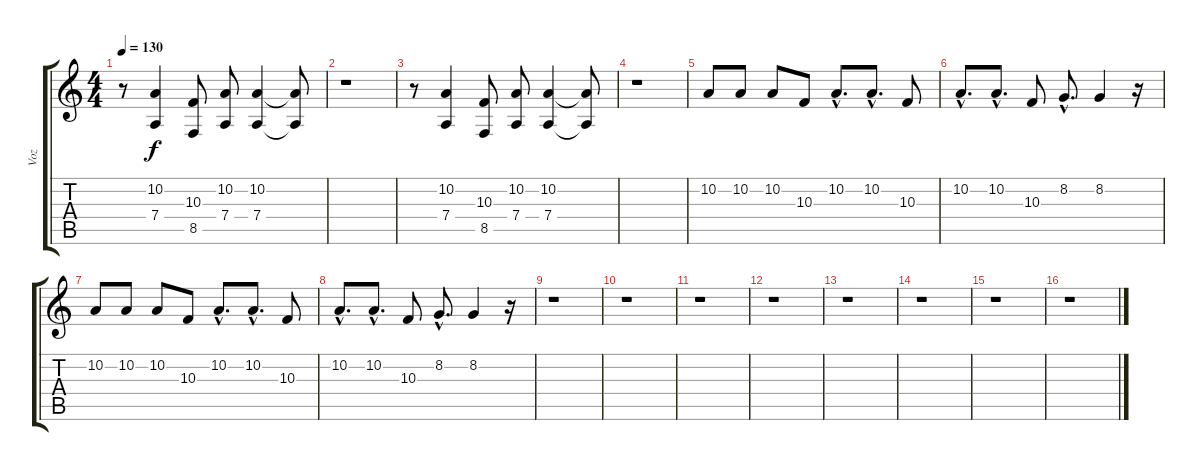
\track ("Voz" "Voz") {instrument lead8bassandlead}
\staff {score tabs}
\tuning (E4 B3 G3 D3 A2 E2) {hide}
\ts (4 4)
\tempo 130
\clef g2
\ks c
r.8{dy f} (10.2 7.4).4 (10.3 8.5).8 (10.2 7.4).8 (10.2 7.4).4 (10.2{t} 7.4{t}).8 |
r.1 |
r.8 (10.2 7.4).4 (10.3 8.5).8 (10.2 7.4).8 (10.2 7.4).4 (10.2{t} 7.4{t}).8 |
r.1 |
10.2.8 10.2.8 10.2.8 10.3.8 10.2{hac}.8{d} 10.2{hac}.8{d} 10.3.8 |
10.2{hac}.8{d} 10.2{hac}.8{d} 10.3.8 8.2{hac}.8{d} 8.2.4 r.16 |
10.2.8 10.2.8 10.2.8 10.3.8 10.2{hac}.8{d} 10.2{hac}.8{d} 10.3.8 |
10.2{hac}.8{d} 10.2{hac}.8{d} 10.3.8 8.2{hac}.8{d} 8.2.4 r.16 |
r.1 |
r.1 |
r.1 |
r.1 |
r.1 |
r.1 |
r.1 |
r.1
